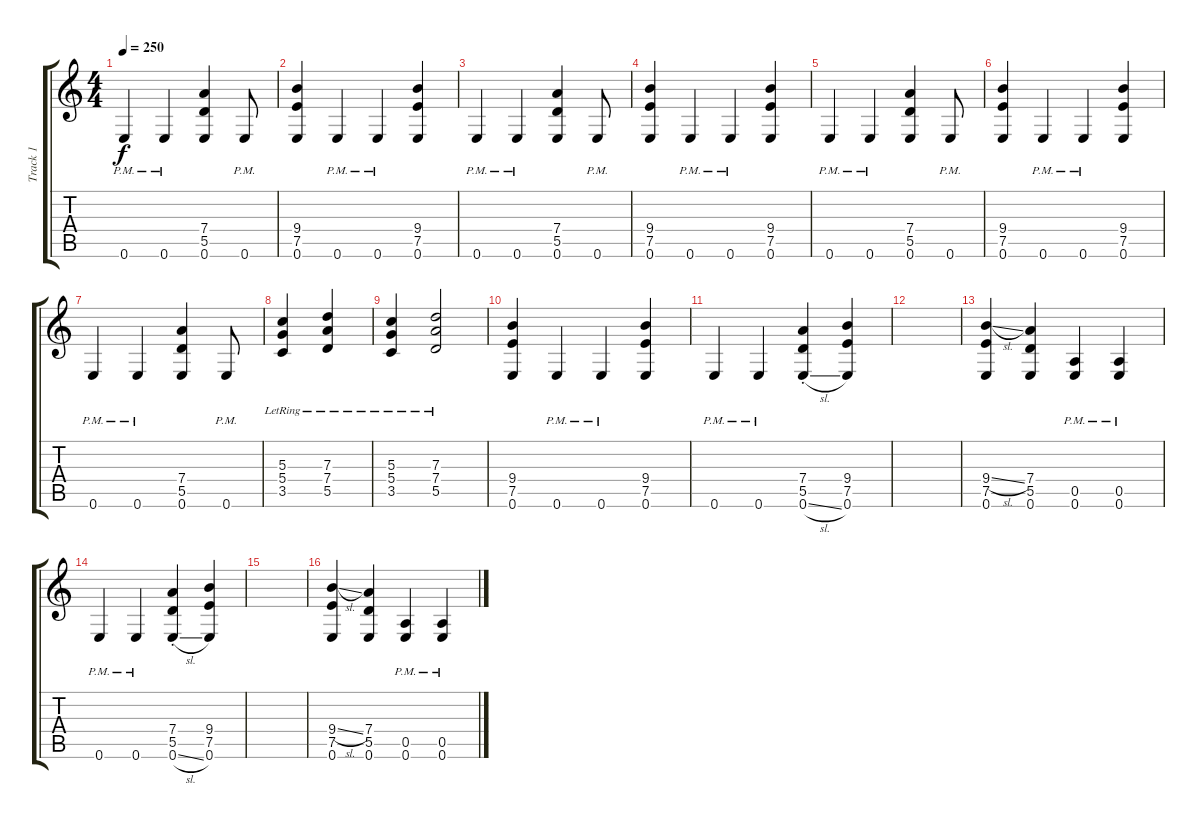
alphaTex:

\track ("Track 1" "Track 1") {instrument distortionguitar}
\staff {score tabs}
\tuning (E4 B3 G3 D3 A2 E2) {hide}
\ts (4 4)
\tempo 250
\clef g2
\ks c
0.6{pm}.4{dy f} 0.6{pm}.4 (7.4 5.5 0.6).4 0.6{pm}.8 |
(9.4 7.5 0.6).4 0.6{pm}.4 0.6{pm}.4 (9.4 7.5 0.6).4 |
0.6{pm}.4 0.6{pm}.4 (7.4 5.5 0.6).4 0.6{pm}.8 |
(9.4 7.5 0.6).4 0.6{pm}.4 0.6{pm}.4 (9.4 7.5 0.6).4 |
0.6{pm}.4 0.6{pm}.4 (7.4 5.5 0.6).4 0.6{pm}.8 |
(9.4 7.5 0.6).4 0.6{pm}.4 0.6{pm}.4 (9.4 7.5 0.6).4 |
0.6{pm}.4 0.6{pm}.4 (7.4 5.5 0.6).4 0.6{pm}.8 |
(5.3{lr} 5.4 3.5).4 (7.3{lr} 7.4{lr} 5.5{lr}).4 |
(5.3{lr} 5.4 3.5).4 (7.3{lr} 7.4{lr} 5.5{lr}).2 |
(9.4 7.5 0.6).4 0.6{pm}.4 0.6{pm}.4 (9.4 7.5 0.6).4 |
0.6{pm}.4 0.6{pm}.4 (7.4 5.5{st} 0.6{sl}).4 (9.4 7.5 0.6).4 |
|
(9.4{sl} 7.5 0.6).4 (7.4 5.5 0.6).4 (0.5 0.6{pm}).4 (0.5 0.6{pm}).4 |
0.6{pm}.4 0.6{pm}.4 (7.4 5.5{st} 0.6{sl}).4 (9.4 7.5 0.6).4 |
|
(9.4{sl} 7.5 0.6).4 (7.4 5.5 0.6).4 (0.5 0.6{pm}).4 (0.5 0.6{pm}).4
